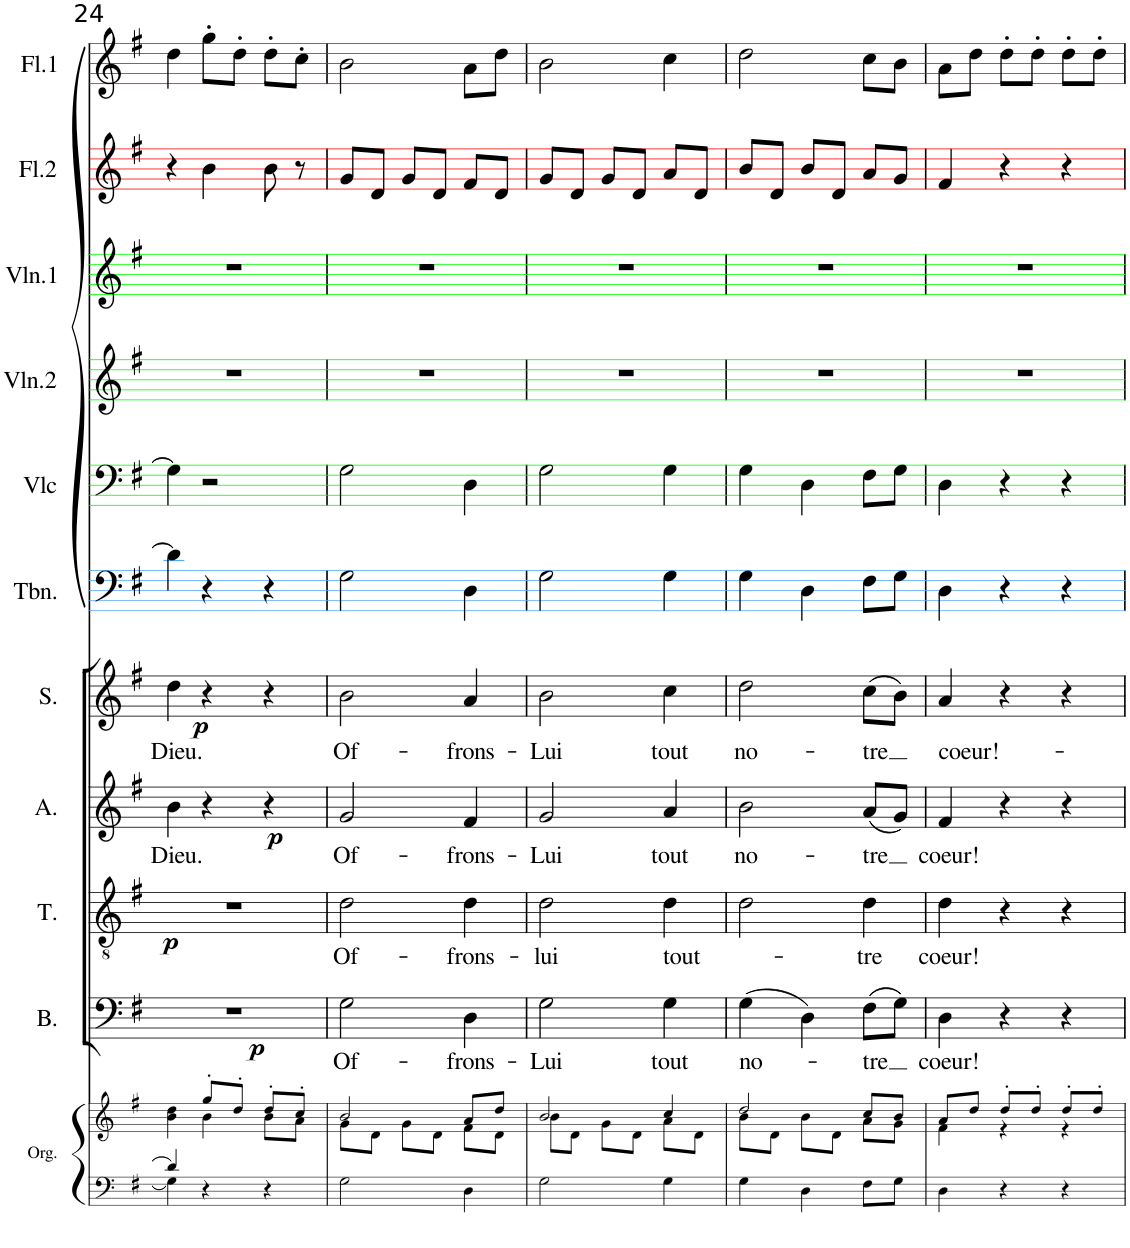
**kern	**kern	**kern	**text	**dynam	**kern	**text	**dynam	**kern	**text	**dynam	**kern	**text	**dynam	**kern	**kern	**kern	**kern	**kern	**kern
*part11	*part11	*part10	*part10	*part10	*part9	*part9	*part9	*part8	*part8	*part8	*part7	*part7	*part7	*part6	*part5	*part4	*part3	*part2	*part1
*staff12	*staff11	*staff10	*staff10	*staff10	*staff9	*staff9	*staff9	*staff8	*staff8	*staff8	*staff7	*staff7	*staff7	*staff6	*staff5	*staff4	*staff3	*staff2	*staff1
*I"Orgue	*	*I"Bass	*	*	*I"Ténor	*	*	*I"Alto	*	*	*I"Soprano	*	*	*I"Trombone	*I"Violoncelle	*I"Violon 2	*I"Violon 1	*I"Flûte 2	*I"Flûte 1
*I'Org.	*	*I'B.	*	*	*I'T.	*	*	*I'A.	*	*	*I'S.	*	*	*I'Tbn.	*I'Vlc	*I'Vln.2	*I'Vln.1	*I'Fl.2	*I'Fl.1
!!LO:PB:g=z
*clefF4	*clefG2	*clefF4	*	*	*clefGv2	*	*	*clefG2	*	*	*clefG2	*	*	*clefF4	*clefF4	*clefG2	*clefG2	*clefG2	*clefG2
*k[f#]	*k[f#]	*k[f#]	*	*	*k[f#]	*	*	*k[f#]	*	*	*k[f#]	*	*	*k[f#]	*k[f#]	*k[f#]	*k[f#]	*k[f#]	*k[f#]
*M3/4	*M3/4	*M3/4	*	*	*M3/4	*	*	*M3/4	*	*	*M3/4	*	*	*M3/4	*M3/4	*M3/4	*M3/4	*M3/4	*M3/4
=24	=24	=24	=24	=24	=24	=24	=24	=24	=24	=24	=24	=24	=24	=24	=24	=24	=24	=24	=24
*^	*^	*	*	*	*	*	*	*	*	*	*	*	*	*	*	*	*	*	*
!	!	!	!	!	!	!	!	!	!	!	!LO:LY:b	!	!	!LO:LY:b	!	!	!	!	!	!	!
4d/]	4G\]	4b\ 4dd\	4ryy	2.r	.	.	2.r	.	.	4b\	Dieu.	.	4dd\	Dieu.	.	4d\]	4G\]	2.r	2.r	4r	4dd\
4r	2ryy	8gg'/L	4b\	.	.	.	.	.	.	4r	.	.	4r	.	.	4r	2r	.	.	4b\	8gg'\L
.	.	8dd'/J	.	.	.	.	.	.	.	.	.	.	.	.	.	.	.	.	.	.	8dd'\J
4r	.	8dd'/L	8b\L	.	.	.	.	.	.	4r	.	.	4r	.	.	4r	.	.	.	8b\	8dd'\L
.	.	8cc'/J	8a\J	.	.	.	.	.	.	.	.	.	.	.	.	.	.	.	.	8r	8cc'\J
*v	*v	*	*	*	*	*	*	*	*	*	*	*	*	*	*	*	*	*	*	*	*
=25	=25	=25	=25	=25	=25	=25	=25	=25	=25	=25	=25	=25	=25	=25	=25	=25	=25	=25	=25	=25
!	!	!	!	!LO:LY:b	!LO:DY:b	!	!LO:LY:b	!LO:DY:b	!	!LO:LY:b	!LO:DY:b	!	!LO:LY:b	!LO:DY:b	!	!	!	!	!	!
2G\	2b/	8g\L	2G\	Of-	p	2d\	Of-	p	2g/	Of-	p	2b\	Of-	p	2G\	2G\	2.r	2.r	8g/L	2b\
.	.	8d\J	.	.	.	.	.	.	.	.	.	.	.	.	.	.	.	.	8d/J	.
.	.	8g\L	.	.	.	.	.	.	.	.	.	.	.	.	.	.	.	.	8g/L	.
.	.	8d\J	.	.	.	.	.	.	.	.	.	.	.	.	.	.	.	.	8d/J	.
!	!	!	!	!LO:LY:b	!	!	!LO:LY:b	!	!	!LO:LY:b	!	!	!LO:LY:b	!	!	!	!	!	!	!
4D\	8a/L	8f#\L	4D\	-frons-	.	4d\	-frons-	.	4f#/	-frons-	.	4a/	-frons-	.	4D\	4D\	.	.	8f#/L	8a\L
.	8dd/J	8d\J	.	.	.	.	.	.	.	.	.	.	.	.	.	.	.	.	8d/J	8dd\J
=26	=26	=26	=26	=26	=26	=26	=26	=26	=26	=26	=26	=26	=26	=26	=26	=26	=26	=26	=26	=26
!	!	!	!	!LO:LY:b	!	!	!LO:LY:b	!	!	!LO:LY:b	!	!	!LO:LY:b	!	!	!	!	!	!	!
2G\	2b/	8b\L	2G\	-Lui	.	2d\	-lui	.	2g/	-Lui	.	2b\	-Lui	.	2G\	2G\	2.r	2.r	8g/L	2b\
.	.	8d\J	.	.	.	.	.	.	.	.	.	.	.	.	.	.	.	.	8d/J	.
.	.	8g\L	.	.	.	.	.	.	.	.	.	.	.	.	.	.	.	.	8g/L	.
.	.	8d\J	.	.	.	.	.	.	.	.	.	.	.	.	.	.	.	.	8d/J	.
!	!	!	!	!LO:LY:b	!	!	!LO:LY:b	!	!	!LO:LY:b	!	!	!LO:LY:b	!	!	!	!	!	!	!
4G\	4cc/	8a\L	4G\	tout	.	4d\	tout-	.	4a/	tout	.	4cc\	tout	.	4G\	4G\	.	.	8a/L	4cc\
.	.	8d\J	.	.	.	.	.	.	.	.	.	.	.	.	.	.	.	.	8d/J	.
=27	=27	=27	=27	=27	=27	=27	=27	=27	=27	=27	=27	=27	=27	=27	=27	=27	=27	=27	=27	=27
!	!	!	!	!LO:LY:b	!	!	!	!	!	!LO:LY:b	!	!	!LO:LY:b	!	!	!	!	!	!	!
4G\	2dd/	8b\L	(4G\	no-	.	2d\	.	.	2b\	no-	.	2dd\	no-	.	4G\	4G\	2.r	2.r	8b/L	2dd\
.	.	8d\J	.	.	.	.	.	.	.	.	.	.	.	.	.	.	.	.	8d/J	.
4D\	.	8b\L	4D\)	.	.	.	.	.	.	.	.	.	.	.	4D\	4D\	.	.	8b/L	.
.	.	8d\J	.	.	.	.	.	.	.	.	.	.	.	.	.	.	.	.	8d/J	.
!	!	!	!	!LO:LY:b	!	!	!LO:LY:b	!	!	!LO:LY:b	!	!	!LO:LY:b	!	!	!	!	!	!	!
8F#\L	8cc/L	8a\L	(8F#\L	-tre	.	4d\	-tre	.	(8a/L	-tre	.	(8cc\L	-tre	.	8F#\L	8F#\L	.	.	8a/L	8cc\L
8G\J	8b/J	8g\J	8G\J)	.	.	.	.	.	8g/J)	.	.	8b\J)	.	.	8G\J	8G\J	.	.	8g/J	8b\J
=28	=28	=28	=28	=28	=28	=28	=28	=28	=28	=28	=28	=28	=28	=28	=28	=28	=28	=28	=28	=28
!	!	!	!	!LO:LY:b	!	!	!LO:LY:b	!	!	!LO:LY:b	!	!	!LO:LY:b	!	!	!	!	!	!	!
4D\	8a/L	4f#\	4D\	coeur!	.	4d\	coeur!	.	4f#/	coeur!	.	4a/	coeur!-	.	4D\	4D\	2.r	2.r	4f#/	8a\L
.	8dd/J	.	.	.	.	.	.	.	.	.	.	.	.	.	.	.	.	.	.	8dd\J
4r	8dd'/L	4r	4r	.	.	4r	.	.	4r	.	.	4r	.	.	4r	4r	.	.	4r	8dd'\L
.	8dd'/J	.	.	.	.	.	.	.	.	.	.	.	.	.	.	.	.	.	.	8dd'\J
4r	8dd'/L	4r	4r	.	.	4r	.	.	4r	.	.	4r	.	.	4r	4r	.	.	4r	8dd'\L
.	8dd'/J	.	.	.	.	.	.	.	.	.	.	.	.	.	.	.	.	.	.	8dd'\J
*	*v	*v	*	*	*	*	*	*	*	*	*	*	*	*	*	*	*	*	*	*
=	=	=	=	=	=	=	=	=	=	=	=	=	=	=	=	=	=	=	=
*-	*-	*-	*-	*-	*-	*-	*-	*-	*-	*-	*-	*-	*-	*-	*-	*-	*-	*-	*-
